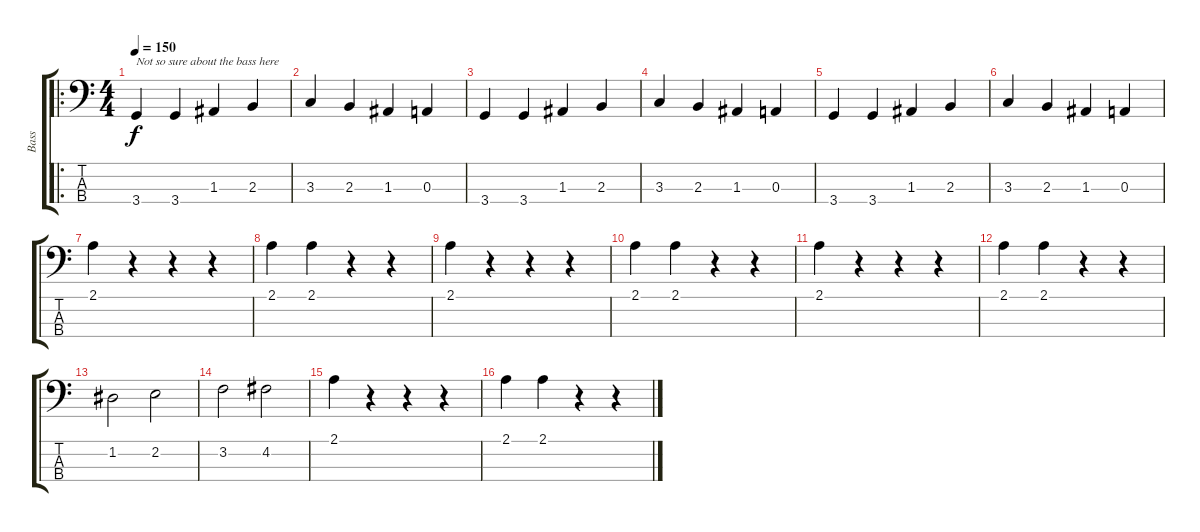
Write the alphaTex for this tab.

\track ("Bass" "Bass") {instrument electricbasspick}
\staff {score tabs}
\tuning (G2 D2 A1 E1) {hide}
\ro
\ts (4 4)
\tempo 150
\clef f4
\ks c
3.4.4{txt "Not so sure about the bass here" dy f instrument electricbasspick} 3.4.4 1.3.4 2.3.4 |
3.3.4 2.3.4 1.3.4 0.3.4 |
3.4.4 3.4.4 1.3.4 2.3.4 |
3.3.4 2.3.4 1.3.4 0.3.4 |
3.4.4 3.4.4 1.3.4 2.3.4 |
3.3.4 2.3.4 1.3.4 0.3.4 |
2.1.4 r.4 r.4 r.4 |
2.1.4 2.1.4 r.4 r.4 |
2.1.4 r.4 r.4 r.4 |
2.1.4 2.1.4 r.4 r.4 |
2.1.4 r.4 r.4 r.4 |
2.1.4 2.1.4 r.4 r.4 |
1.2.2 2.2.2 |
3.2.2 4.2.2 |
2.1.4 r.4 r.4 r.4 |
2.1.4 2.1.4 r.4 r.4
